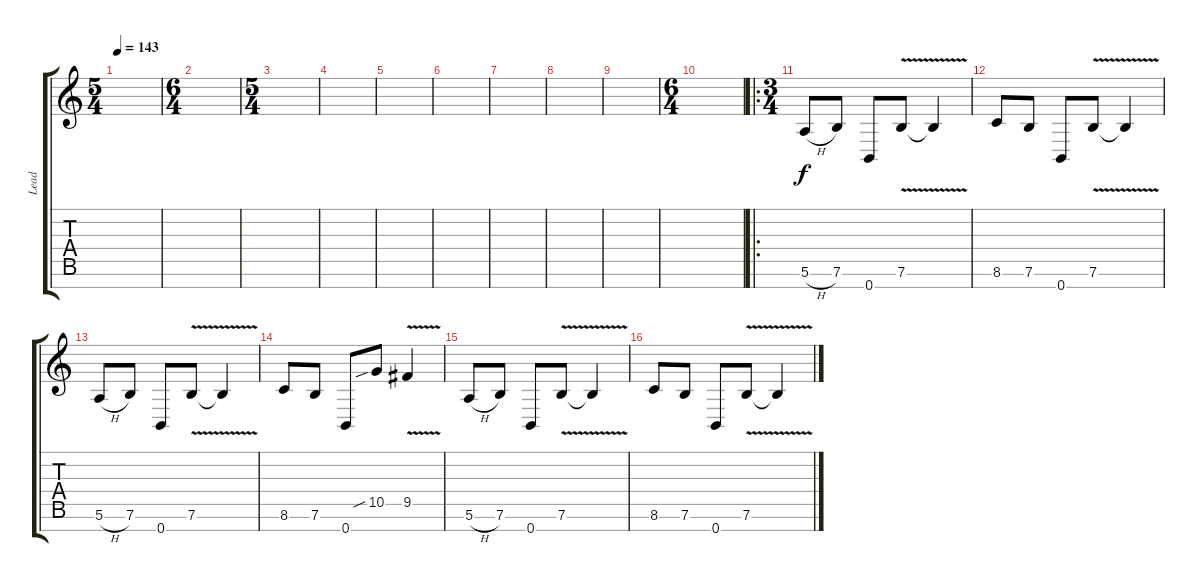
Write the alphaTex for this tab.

\track ("Lead" "Lead") {instrument distortionguitar}
\staff {score tabs}
\tuning (E4 B3 G3 D3 A2 E2 B1) {hide}
\ts (5 4)
\tempo 143
\clef g2
\ks c
|
\ts (6 4)
|
\ts (5 4)
|
|
|
|
|
|
|
\ts (6 4)
|
\ro
\ts (3 4)
5.6{h}.8 7.6.8 0.7.8 7.6{v}.8 7.6{t}.4 |
8.6.8 7.6.8 0.7.8 7.6{v}.8 7.6{t}.4 |
5.6{h}.8 7.6.8 0.7.8 7.6{v}.8 7.6{t}.4 |
8.6.8 7.6.8 0.7.8 10.5{sib}.8 9.5{v}.4 |
5.6{h}.8 7.6.8 0.7.8 7.6{v}.8 7.6{t}.4 |
8.6.8 7.6.8 0.7.8 7.6{v}.8 7.6{t}.4
